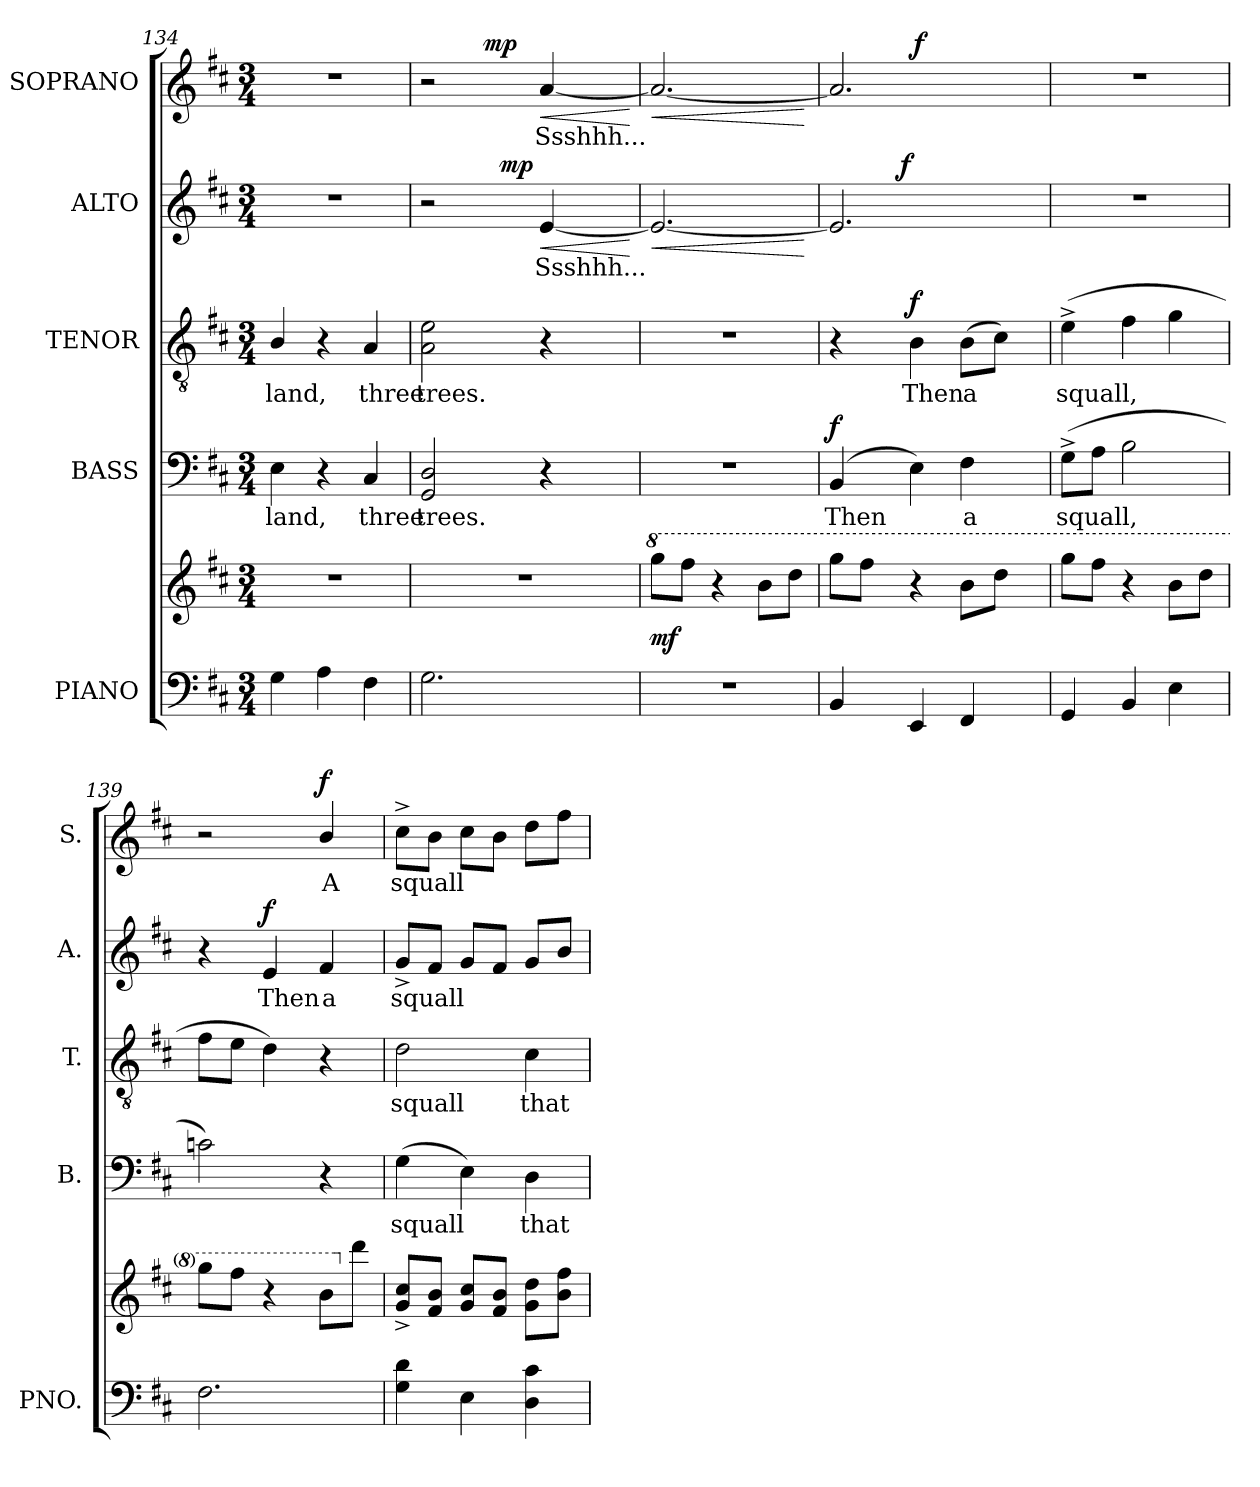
**kern	**kern	**dynam	**kern	**text	**dynam	**kern	**text	**dynam	**kern	**text	**dynam	**kern	**text	**dynam
*part5	*part5	*part5	*part4	*part4	*part4	*part3	*part3	*part3	*part2	*part2	*part2	*part1	*part1	*part1
*staff6	*staff5	*staff5/6	*staff4	*staff4	*staff4	*staff3	*staff3	*staff3	*staff2	*staff2	*staff2	*staff1	*staff1	*staff1
*I"PIANO	*	*	*I"BASS	*	*	*I"TENOR	*	*	*I"ALTO	*	*	*I"SOPRANO	*	*
*I'PNO.	*	*	*I'B.	*	*	*I'T.	*	*	*I'A.	*	*	*I'S.	*	*
*clefF4	*clefG2	*	*clefF4	*	*	*clefGv2	*	*	*clefG2	*	*	*clefG2	*	*
*	*	*	*	*	*	*ITrd7c12	*	*	*	*	*	*	*	*
*k[f#c#]	*k[f#c#]	*	*k[f#c#]	*	*	*k[f#c#]	*	*	*k[f#c#]	*	*	*k[f#c#]	*	*
*D:	*D:	*	*D:	*	*	*D:	*	*	*D:	*	*	*D:	*	*
*M3/4	*M3/4	*	*M3/4	*	*	*M3/4	*	*	*M3/4	*	*	*M3/4	*	*
=134	=134	=134	=134	=134	=134	=134	=134	=134	=134	=134	=134	=134	=134	=134
!	!LO:N:vis=1	!	!	!	!	!	!	!	!	!	!	!	!	!
!	!	!	!	!LO:LY:b:color=#000000	!	!	!	!	!	!	!	!	!	!
!	!	!	!	!	!	!	!LO:LY:b:color=#000000	!	!LO:N:vis=1	!	!	!LO:N:vis=1	!	!
4Gi\	2.r	.	4Ei\	-land,	.	4BBi/	-land,	.	2.r	.	.	2.r	.	.
4Ai\	.	.	4r	.	.	4r	.	.	.	.	.	.	.	.
!	!	!	!	!LO:LY:b:color=#000000	!	!	!	!	!	!	!	!	!	!
!	!	!	!	!	!	!	!LO:LY:b:color=#000000	!	!	!	!	!	!	!
4F#i\	.	.	4C#i/	three	.	4AAi/	three	.	.	.	.	.	.	.
=135	=135	=135	=135	=135	=135	=135	=135	=135	=135	=135	=135	=135	=135	=135
!	!LO:N:vis=1	!	!	!	!	!	!	!	!	!	!	!	!	!
!	!	!	!	!LO:LY:b:color=#000000	!	!	!	!	!	!	!	!	!	!
!	!	!	!	!	!	!	!	!	!LO:TX:a:t=(wind & rain sound; no definite pitch)	!	!	!	!	!
!	!	!	!	!	!	!	!LO:LY:b:color=#000000	!	!	!	!	!	!	!
*	*	*	*	*	*	*	*	*	*^	*	*	*^	*	*
2.Gi\	2.r	.	2GGi/ 2Di	trees.	.	2AAi\ 2Ei	trees.	.	2r	4ryy	.	.	2r	4ryy	.	.
.	.	.	.	.	.	.	.	.	.	16ryy	.	.	.	64ryy	.	.
.	.	.	.	.	.	.	.	.	.	.	.	.	.	128...ryy	.	.
.	.	.	.	.	.	.	.	.	.	.	.	.	.	4ryy	.	mp
.	.	.	.	.	.	.	.	.	.	512.ryy	.	.	.	.	.	.
.	.	.	.	.	.	.	.	.	.	4ryy	.	mp	.	.	.	.
!	!	!	!	!	!	!	!	!	!	!	!LO:LY:b:color=#000000	!LO:HP:b	!	!	!	!
!	!	!	!	!	!	!	!	!	!	!	!	!	!	!	!LO:LY:b:color=#000000	!LO:HP:b
.	.	.	4r	.	.	4r	.	.	[4ei/	.	Ssshhh...	<	[4ai/	.	Ssshhh...	<
.	.	.	.	.	.	.	.	.	.	.	.	.	.	8ryy	.	.
.	.	.	.	.	.	.	.	.	.	8ryy	.	.	.	.	.	.
.	.	.	.	.	.	.	.	.	.	.	.	.	.	16ryy	.	.
.	.	.	.	.	.	.	.	.	.	32ryy	.	.	.	.	.	.
.	.	.	.	.	.	.	.	.	.	.	.	.	.	32ryy	.	.
.	.	.	.	.	.	.	.	.	.	64ryy	.	.	.	.	.	.
.	.	.	.	.	.	.	.	.	.	128ryy	.	.	.	.	.	.
.	.	.	.	.	.	.	.	.	.	256ryy	.	.	.	.	.	.
.	.	.	.	.	.	.	.	.	.	1024ryy	.	.	.	1024ryy	.	.
.	.	.	.	.	.	.	.	.	.	.	.	[	.	.	.	[
=136	=136	=136	=136	=136	=136	=136	=136	=136	=136	=136	=136	=136	=136	=136	=136	=136
!LO:N:vis=1	!	!	!	!	!	!	!	!	!	!	!	!	!	!	!	!
*	*	*	*	*	*	*	*	*	*v	*v	*	*	*	*	*	*
*	*	*	*	*	*	*	*	*	*	*	*	*v	*v	*	*
*	*8va	*	*	*	*	*	*	*	*	*	*	*	*	*
*	*	*	*	*	*	*	*	*	*^	*	*	*^	*	*
!	!	!	!	!	!	!	!	!	!	!	!	!	!LO:TX:t=accel.	!	!	!
!	!	!	!LO:N:vis=1	!	!	!LO:N:vis=1	!	!	!	!	!	!LO:HP:b	!	!	!	!LO:HP:b
*	*	*	*	*	*	*	*	*	*v	*v	*	*	*	*	*	*
*	*	*	*	*	*	*	*	*	*	*	*	*v	*v	*	*
2.r	8gggi\L	mf	2.r	.	.	2.r	.	.	2.ei/_	.	<	2.ai/_	.	<
.	8fff#i\J	.	.	.	.	.	.	.	.	.	.	.	.	.
.	4r	.	.	.	.	.	.	.	.	.	.	.	.	.
.	8bbi\L	.	.	.	.	.	.	.	.	.	.	.	.	.
.	8dddi\J	.	.	.	.	.	.	.	.	.	.	.	.	.
.	.	.	.	.	.	.	.	.	.	.	[	.	.	[
=137	=137	=137	=137	=137	=137	=137	=137	=137	=137	=137	=137	=137	=137	=137
!	!	!	!	!LO:LY:b:color=#000000	!	!	!	!	!	!	!	!	!	!
*	*	*	*	*	*	*	*	*	*^	*	*	*^	*	*
4BBi/	8gggi\L	.	(4BBi/	Then	f	4r	.	.	2.ei/]	8ryy	.	.	2.ai/]	4ryy	.	.
.	8fff#i\J	.	.	.	.	.	.	.	.	16ryy	.	.	.	.	.	.
.	.	.	.	.	.	.	.	.	.	32ryy	.	.	.	.	.	.
.	.	.	.	.	.	.	.	.	.	128...ryy	.	.	.	.	.	.
.	.	.	.	.	.	.	.	.	.	2ryy	.	f	.	.	.	.
!	!	!	!	!	!	!	!LO:LY:b:color=#000000	!	!	!	!	!	!	!	!	!
4EEi/	4r	.	4Ei\)	.	.	4BBi\	Then	f	.	.	.	.	.	256ryy	.	.
.	.	.	.	.	.	.	.	.	.	.	.	.	.	1024ryy	.	.
.	.	.	.	.	.	.	.	.	.	.	.	.	.	4ryy	.	f
!	!	!	!	!LO:LY:b:color=#000000	!	!	!	!	!	!	!	!	!	!	!	!
!	!	!	!	!	!	!	!LO:LY:b:color=#000000	!	!	!	!	!	!	!	!	!
4FF#i/	8bbi\L	.	4F#i\	a	.	(8BBi\L	a	.	.	.	.	.	.	.	.	.
.	.	.	.	.	.	.	.	.	.	.	.	.	.	8ryy	.	.
.	8dddi\J	.	.	.	.	8C#i\J)	.	.	.	.	.	.	.	.	.	.
.	.	.	.	.	.	.	.	.	.	.	.	.	.	16ryy	.	.
.	.	.	.	.	.	.	.	.	.	.	.	.	.	32ryy	.	.
.	.	.	.	.	.	.	.	.	.	.	.	.	.	64ryy	.	.
.	.	.	.	.	.	.	.	.	.	64ryy	.	.	.	.	.	.
.	.	.	.	.	.	.	.	.	.	.	.	.	.	128ryy	.	.
.	.	.	.	.	.	.	.	.	.	.	.	.	.	512.ryy	.	.
.	.	.	.	.	.	.	.	.	.	1024ryy	.	.	.	.	.	.
*	*	*	*	*	*	*	*	*	*v	*v	*	*	*	*	*	*
*	*	*	*	*	*	*	*	*	*	*	*	*v	*v	*	*
!!LO:LB:g=z
=138	=138	=138	=138	=138	=138	=138	=138	=138	=138	=138	=138	=138	=138	=138
*	*	*	*	*	*	*	*	*	*^	*	*	*^	*	*
!	!	!	!	!LO:LY:b:color=#000000	!	!	!	!	!	!	!	!	!	!	!	!
*	*	*	*	*	*	*	*	*	*v	*v	*	*	*	*	*	*
*	*	*	*	*	*	*	*	*	*	*	*	*v	*v	*	*
*	*	*	*	*	*	*	*	*	*^	*	*	*^	*	*
!	!	!	!	!	!	!	!LO:LY:b:color=#000000	!	!LO:N:vis=1	!	!	!	!LO:N:vis=1	!	!	!
*	*	*	*	*	*	*	*	*	*v	*v	*	*	*	*	*	*
*	*	*	*	*	*	*	*	*	*	*	*	*v	*v	*	*
4GGi/	8gggi\L	.	(8G^i\L	squall,	.	(4E^i\	squall,	.	2.r	.	.	2.r	.	.
.	8fff#i\J	.	8Ai\J	.	.	.	.	.	.	.	.	.	.	.
4BBi/	4r	.	2Bi\	.	.	4F#i\	.	.	.	.	.	.	.	.
4Ei\	8bbi\L	.	.	.	.	4Gi\	.	.	.	.	.	.	.	.
.	8dddi\J	.	.	.	.	.	.	.	.	.	.	.	.	.
=139	=139	=139	=139	=139	=139	=139	=139	=139	=139	=139	=139	=139	=139	=139
2.F#i\	8gggi\L	.	2cni\)	.	.	8F#i\L	.	.	4r	.	.	2r	.	.
.	8fff#i\J	.	.	.	.	8Ei\J	.	.	.	.	.	.	.	.
!	!	!	!	!	!	!	!	!	!	!LO:LY:b:color=#000000	!	!	!	!
.	4r	.	.	.	.	4Di\)	.	.	4ei/	Then	f	.	.	.
!	!	!	!	!	!	!	!	!	!	!LO:LY:b:color=#000000	!	!	!	!
!	!	!	!	!	!	!	!	!	!	!	!	!	!LO:LY:b:color=#000000	!
.	8bbi\L	.	4r	.	.	4r	.	.	4f#i/	a	.	4bi/	A	f
*	*X8va	*	*	*	*	*	*	*	*	*	*	*	*	*
.	8dddi\J	.	.	.	.	.	.	.	.	.	.	.	.	.
=140	=140	=140	=140	=140	=140	=140	=140	=140	=140	=140	=140	=140	=140	=140
!	!	!	!	!LO:LY:b:color=#000000	!	!	!	!	!	!	!	!	!	!
!	!	!	!	!	!	!	!LO:LY:b:color=#000000	!	!	!	!	!	!	!
!	!	!	!	!	!	!	!	!	!	!LO:LY:b:color=#000000	!	!	!	!
*	*MM100	*	*	*	*	*	*	*	*	*	*	*MM100	*	*
!	!	!	!	!	!	!	!	!	!	!	!	!	!LO:LY:b:color=#000000	!
4Gi\ 4di	8gi/^ 8cc#i^L	.	(4Gi\	squall	.	2Di\	squall	.	8g^i/L	squall	.	8cc#^i\L	squall	.
.	8f#i/ 8biJ	.	.	.	.	.	.	.	8f#i/J	.	.	8bi\J	.	.
4Ei\	8gi/ 8cc#iL	.	4Ei\)	.	.	.	.	.	8gi/L	.	.	8cc#i\L	.	.
.	8f#i/ 8biJ	.	.	.	.	.	.	.	8f#i/J	.	.	8bi\J	.	.
!	!	!	!	!LO:LY:b:color=#000000	!	!	!	!	!	!	!	!	!	!
!	!	!	!	!	!	!	!LO:LY:b:color=#000000	!	!	!	!	!	!	!
4Di\ 4c#i	8gi\ 8ddiL	.	4Di\	that	.	4C#i\	that	.	8gi/L	.	.	8ddi\L	.	.
.	8bi\ 8ff#iJ	.	.	.	.	.	.	.	8bi/J	.	.	8ff#i\J	.	.
=	=	=	=	=	=	=	=	=	=	=	=	=	=	=
*-	*-	*-	*-	*-	*-	*-	*-	*-	*-	*-	*-	*-	*-	*-
